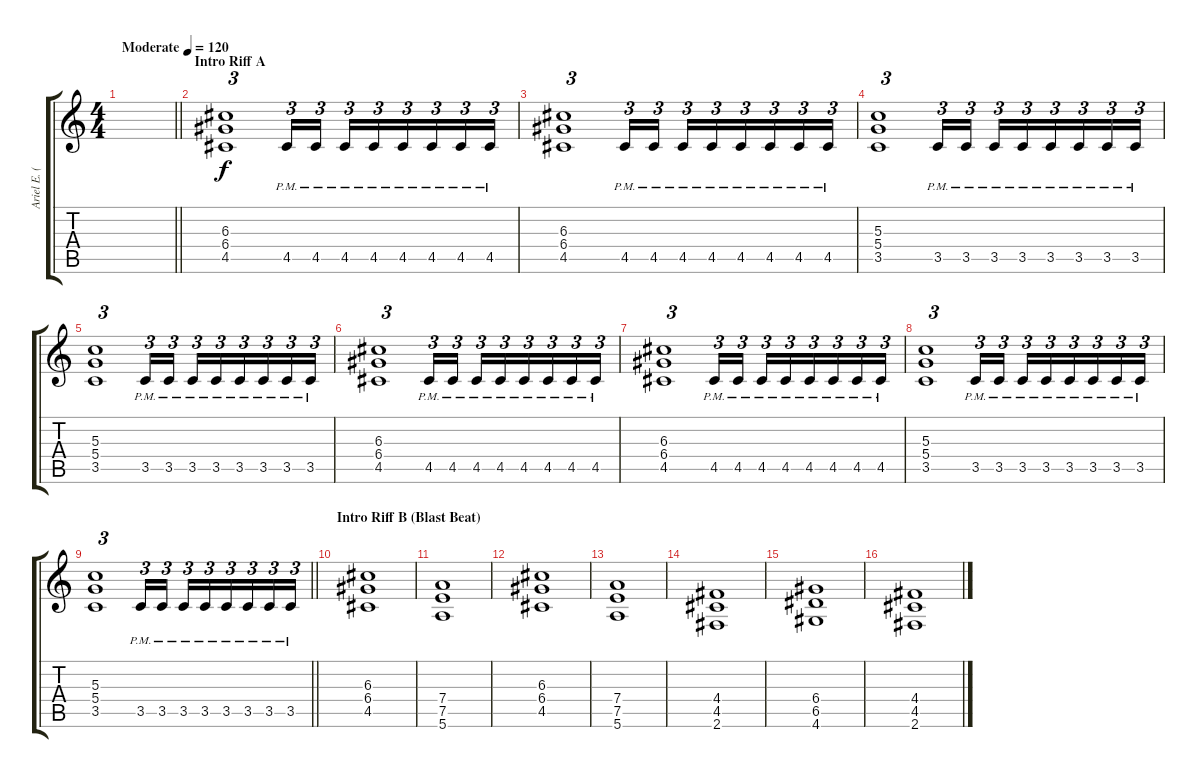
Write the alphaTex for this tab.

\track ("Ariel E. (Lead Guitar)" "Ariel E. (") {instrument overdrivenguitar}
\staff {score tabs}
\tuning (E4 B3 G3 D3 A2 E2) {hide}
\ts (4 4)
\tempo (120 "Moderate")
\clef g2
\barLineRight lightlight
\ks c
|
\section ("" "Intro Riff A")
(6.3 6.4 4.5).1{tu (3 2)} 4.5{pm}.16{tu (3 2)} 4.5{pm}.16{tu (3 2)} 4.5{pm}.16{tu (3 2)} 4.5{pm}.16{tu (3 2)} 4.5{pm}.16{tu (3 2)} 4.5{pm}.16{tu (3 2)} 4.5{pm}.16{tu (3 2)} 4.5{pm}.16{tu (3 2)} |
(6.3 6.4 4.5).1{tu (3 2)} 4.5{pm}.16{tu (3 2)} 4.5{pm}.16{tu (3 2)} 4.5{pm}.16{tu (3 2)} 4.5{pm}.16{tu (3 2)} 4.5{pm}.16{tu (3 2)} 4.5{pm}.16{tu (3 2)} 4.5{pm}.16{tu (3 2)} 4.5{pm}.16{tu (3 2)} |
(5.3 5.4 3.5).1{tu (3 2)} 3.5{pm}.16{tu (3 2)} 3.5{pm}.16{tu (3 2)} 3.5{pm}.16{tu (3 2)} 3.5{pm}.16{tu (3 2)} 3.5{pm}.16{tu (3 2)} 3.5{pm}.16{tu (3 2)} 3.5{pm}.16{tu (3 2)} 3.5{pm}.16{tu (3 2)} |
(5.3 5.4 3.5).1{tu (3 2)} 3.5{pm}.16{tu (3 2)} 3.5{pm}.16{tu (3 2)} 3.5{pm}.16{tu (3 2)} 3.5{pm}.16{tu (3 2)} 3.5{pm}.16{tu (3 2)} 3.5{pm}.16{tu (3 2)} 3.5{pm}.16{tu (3 2)} 3.5{pm}.16{tu (3 2)} |
(6.3 6.4 4.5).1{tu (3 2)} 4.5{pm}.16{tu (3 2)} 4.5{pm}.16{tu (3 2)} 4.5{pm}.16{tu (3 2)} 4.5{pm}.16{tu (3 2)} 4.5{pm}.16{tu (3 2)} 4.5{pm}.16{tu (3 2)} 4.5{pm}.16{tu (3 2)} 4.5{pm}.16{tu (3 2)} |
(6.3 6.4 4.5).1{tu (3 2)} 4.5{pm}.16{tu (3 2)} 4.5{pm}.16{tu (3 2)} 4.5{pm}.16{tu (3 2)} 4.5{pm}.16{tu (3 2)} 4.5{pm}.16{tu (3 2)} 4.5{pm}.16{tu (3 2)} 4.5{pm}.16{tu (3 2)} 4.5{pm}.16{tu (3 2)} |
(5.3 5.4 3.5).1{tu (3 2)} 3.5{pm}.16{tu (3 2)} 3.5{pm}.16{tu (3 2)} 3.5{pm}.16{tu (3 2)} 3.5{pm}.16{tu (3 2)} 3.5{pm}.16{tu (3 2)} 3.5{pm}.16{tu (3 2)} 3.5{pm}.16{tu (3 2)} 3.5{pm}.16{tu (3 2)} |
\barLineRight lightlight
(5.3 5.4 3.5).1{tu (3 2)} 3.5{pm}.16{tu (3 2)} 3.5{pm}.16{tu (3 2)} 3.5{pm}.16{tu (3 2)} 3.5{pm}.16{tu (3 2)} 3.5{pm}.16{tu (3 2)} 3.5{pm}.16{tu (3 2)} 3.5{pm}.16{tu (3 2)} 3.5{pm}.16{tu (3 2)} |
\section ("" "Intro Riff B (Blast Beat)")
(6.3 6.4 4.5).1 |
(7.4 7.5 5.6).1 |
(6.3 6.4 4.5).1 |
(7.4 7.5 5.6).1 |
(4.4 4.5 2.6).1 |
(6.4 6.5 4.6).1 |
(4.4 4.5 2.6).1
